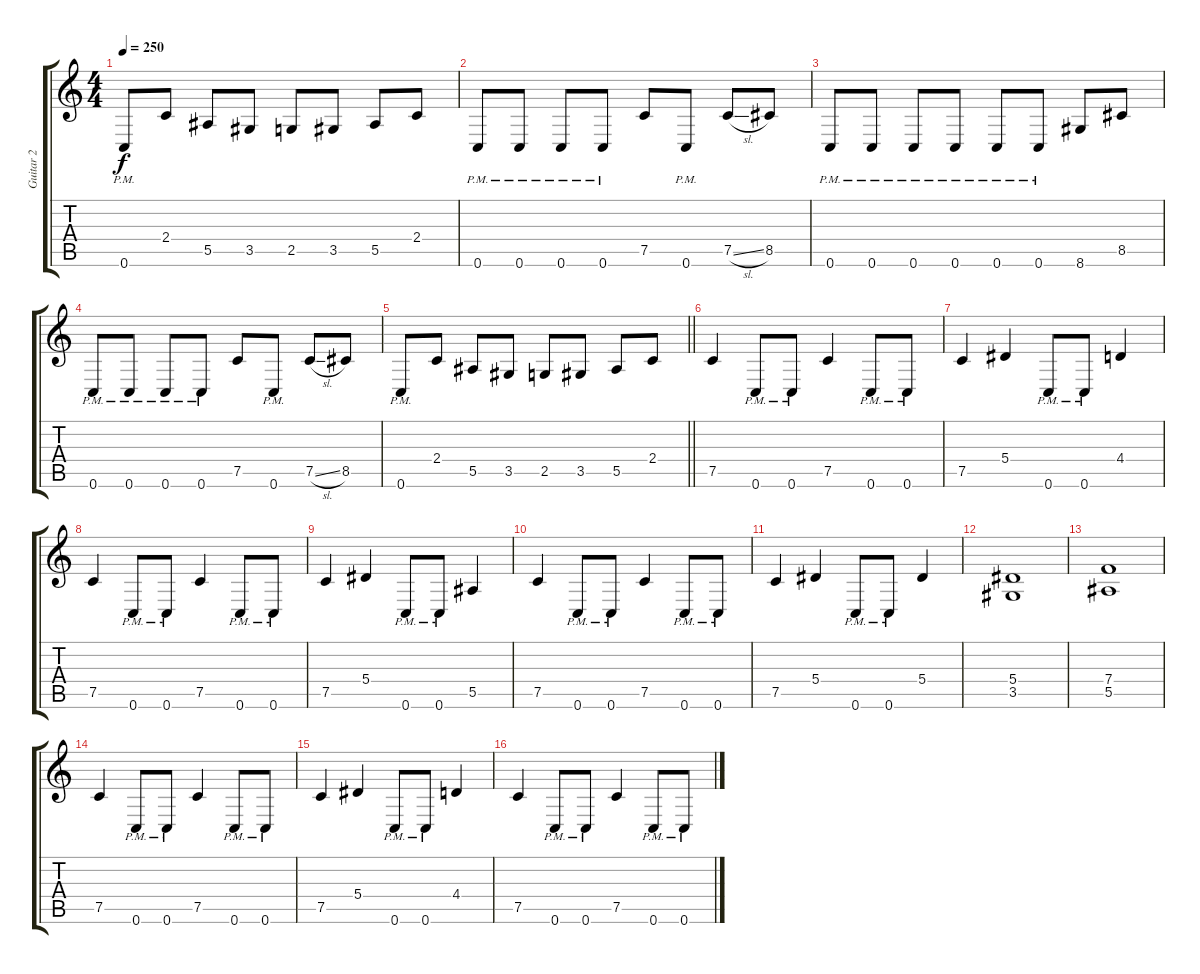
\track ("Guitar 2" "Guitar 2") {instrument distortionguitar}
\staff {score tabs}
\tuning (C4 G3 Eb3 Bb2 F2 C2) {hide}
\ts (4 4)
\tempo 250
\clef g2
\ks c
0.6{pm}.8{dy f} 2.4.8 5.5.8 3.5.8 2.5.8 3.5.8 5.5.8 2.4.8 |
0.6{pm}.8 0.6{pm}.8 0.6{pm}.8 0.6{pm}.8 7.5.8 0.6{pm}.8 7.5{sl}.8 8.5.8 |
0.6{pm}.8 0.6{pm}.8 0.6{pm}.8 0.6{pm}.8 0.6{pm}.8 0.6{pm}.8 8.6.8 8.5.8 |
0.6{pm}.8 0.6{pm}.8 0.6{pm}.8 0.6{pm}.8 7.5.8 0.6{pm}.8 7.5{sl}.8 8.5.8 |
\barLineRight lightlight
0.6{pm}.8 2.4.8 5.5.8 3.5.8 2.5.8 3.5.8 5.5.8 2.4.8 |
7.5.4 0.6{pm}.8 0.6{pm}.8 7.5.4 0.6{pm}.8 0.6{pm}.8 |
7.5.4 5.4.4 0.6{pm}.8 0.6{pm}.8 4.4.4 |
7.5.4 0.6{pm}.8 0.6{pm}.8 7.5.4 0.6{pm}.8 0.6{pm}.8 |
7.5.4 5.4.4 0.6{pm}.8 0.6{pm}.8 5.5.4 |
7.5.4 0.6{pm}.8 0.6{pm}.8 7.5.4 0.6{pm}.8 0.6{pm}.8 |
7.5.4 5.4.4 0.6{pm}.8 0.6{pm}.8 5.4.4 |
(5.4 3.5).1 |
(7.4 5.5).1 |
7.5.4 0.6{pm}.8 0.6{pm}.8 7.5.4 0.6{pm}.8 0.6{pm}.8 |
7.5.4 5.4.4 0.6{pm}.8 0.6{pm}.8 4.4.4 |
7.5.4 0.6{pm}.8 0.6{pm}.8 7.5.4 0.6{pm}.8 0.6{pm}.8
